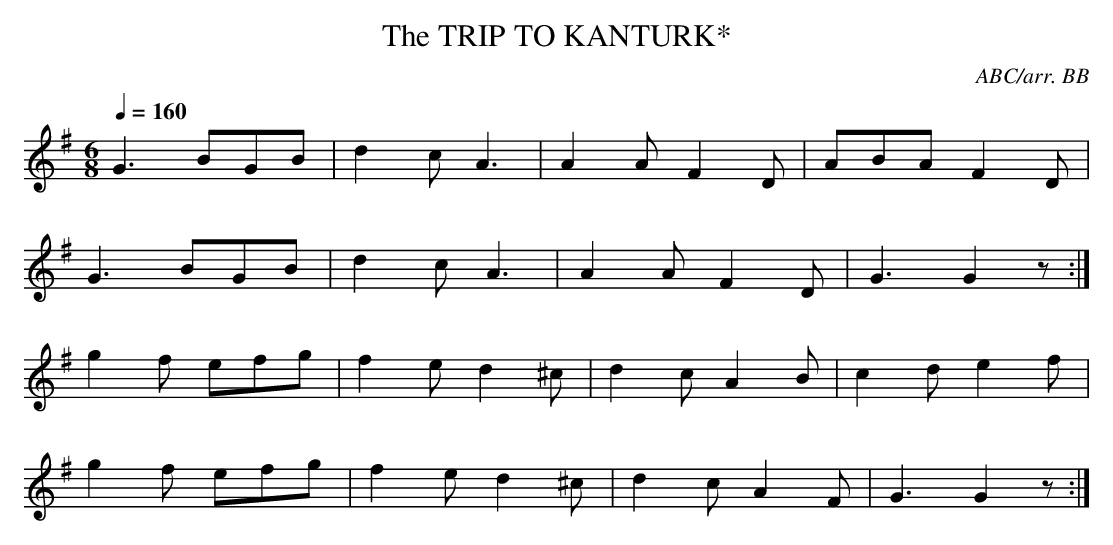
X:1
T:TRIP TO KANTURK*, The
C:ABC/arr. BB
Q:1/4=160
L:1/8
M:6/8
K:G
G3 BGB|d2c A3|A2A F2D|ABA F2D|
G3 BGB|d2c A3|A2A F2D|G3 G2z:|
g2f efg|f2e d2^c|d2c A2B|c2d e2f|
g2f efg|f2e d2^c|d2c A2F|G3 G2z:|
